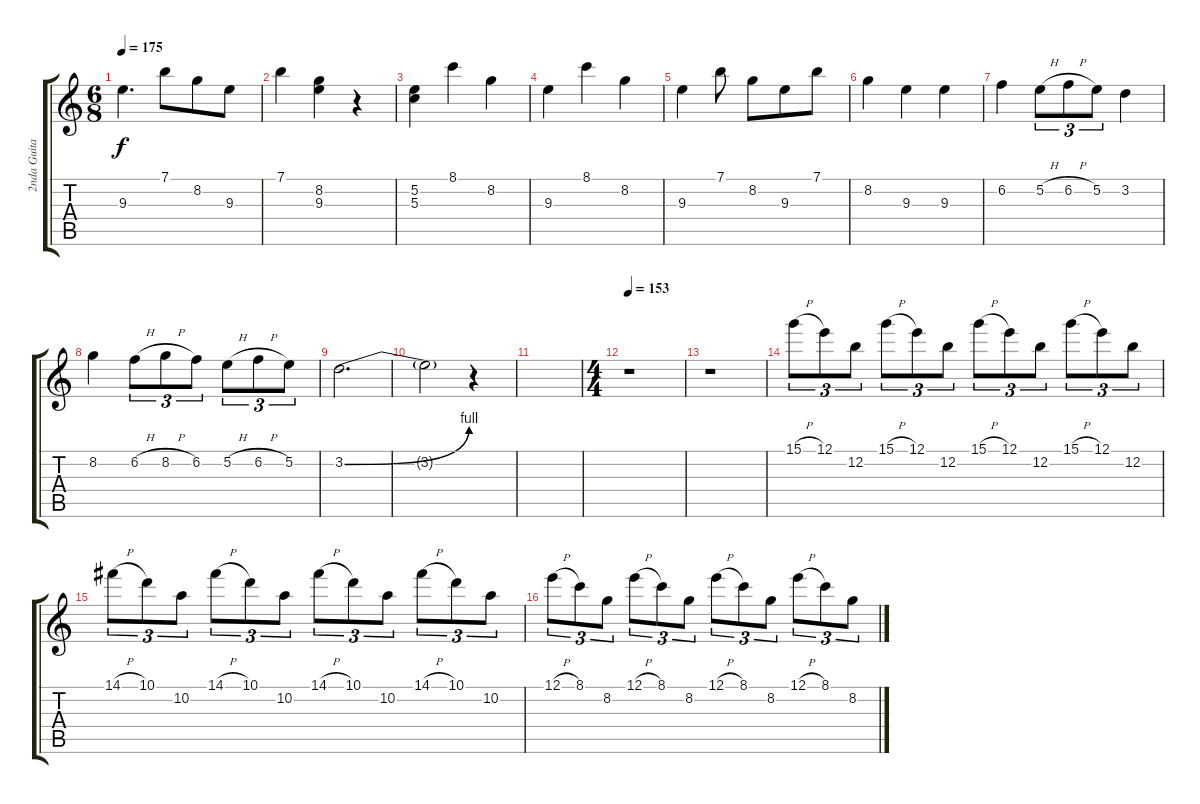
\track ("2nda Guitarra" "2nda Guita") {instrument distortionguitar}
\staff {score tabs}
\tuning (E4 B3 G3 D3 A2 E2) {hide}
\ts (6 8)
\tempo 175
\clef g2
\ks c
9.3.4{d dy f} 7.1.8 8.2.8 9.3.8 |
7.1.4 (8.2 9.3).4 r.4 |
(5.2 5.3).4 8.1.4 8.2.4 |
9.3.4 8.1.4 8.2.4 |
9.3.4 7.1.8 8.2.8 9.3.8 7.1.8 |
8.2.4 9.3.4 9.3.4 |
6.2.4 5.2{h}.8{tu (3 2)} 6.2{h}.8{tu (3 2)} 5.2.8{tu (3 2)} 3.2.4 |
8.2.4 6.2{h}.8{tu (3 2)} 8.2{h}.8{tu (3 2)} 6.2.8{tu (3 2)} 5.2{h}.8{tu (3 2)} 6.2{h}.8{tu (3 2)} 5.2.8{tu (3 2)} |
3.2{be (bend 0 0 60 4)}.2{d} |
3.2{t}.2 r.4 |
|
\ts (4 4)
\tempo 153
r.1 |
r.1 |
15.1{h}.8{tu (3 2)} 12.1.8{tu (3 2)} 12.2.8{tu (3 2)} 15.1{h}.8{tu (3 2)} 12.1.8{tu (3 2)} 12.2.8{tu (3 2)} 15.1{h}.8{tu (3 2)} 12.1.8{tu (3 2)} 12.2.8{tu (3 2)} 15.1{h}.8{tu (3 2)} 12.1.8{tu (3 2)} 12.2.8{tu (3 2)} |
14.1{h}.8{tu (3 2)} 10.1.8{tu (3 2)} 10.2.8{tu (3 2)} 14.1{h}.8{tu (3 2)} 10.1.8{tu (3 2)} 10.2.8{tu (3 2)} 14.1{h}.8{tu (3 2)} 10.1.8{tu (3 2)} 10.2.8{tu (3 2)} 14.1{h}.8{tu (3 2)} 10.1.8{tu (3 2)} 10.2.8{tu (3 2)} |
12.1{h}.8{tu (3 2)} 8.1.8{tu (3 2)} 8.2.8{tu (3 2)} 12.1{h}.8{tu (3 2)} 8.1.8{tu (3 2)} 8.2.8{tu (3 2)} 12.1{h}.8{tu (3 2)} 8.1.8{tu (3 2)} 8.2.8{tu (3 2)} 12.1{h}.8{tu (3 2)} 8.1.8{tu (3 2)} 8.2.8{tu (3 2)}
